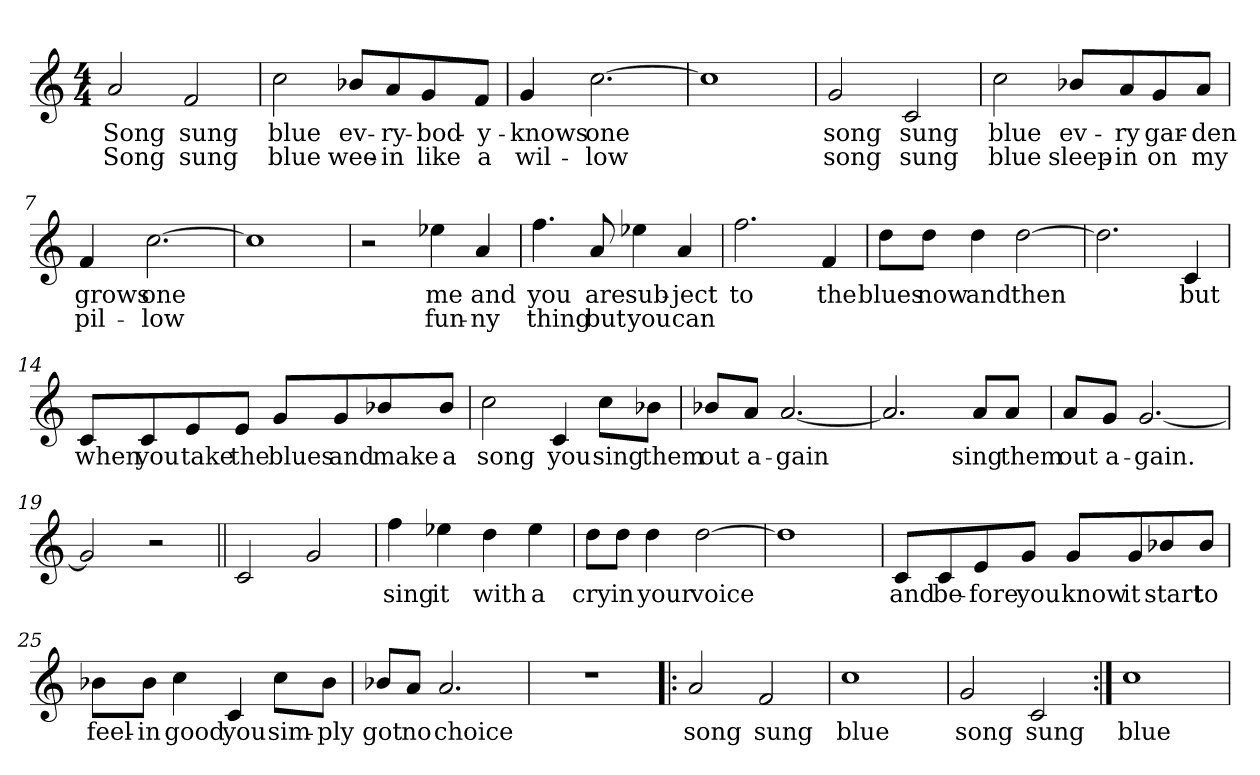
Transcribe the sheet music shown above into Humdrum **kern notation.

**kern	**text	**text
*part1	*part1	*part1
*staff1	*staff1	*staff1
*clefG2	*	*
*k[]	*	*
*C:	*	*
*M4/4	*	*
=1	=1	=1
2a/	Song	Song
2f/	sung	sung
=2	=2	=2
2cc\	blue	blue
8b-X/L	ev-	wee-
8a/	-ry-	-in
8g/	bod-	like
8f/J	-y-	a
=3	=3	=3
4g/	knows	wil-
[2.cc\	one	-low
=4	=4	=4
1cc]	.	.
=5	=5	=5
2g/	song	song
2c/	sung	sung
!!LO:LB:g=z
=6	=6	=6
2cc\	blue	blue
8b-X/L	ev-	sleep-
8a/	-ry	-in
8g/	gar-	on
8a/J	-den	my
=7	=7	=7
4f/	grows	pil-
[2.cc\	one	-low
=8	=8	=8
1cc]	.	.
=9	=9	=9
2r	.	.
4ee-X\	me	fun-
4a/	and	-ny
=10	=10	=10
4.ff\	you	thing
8a/	are	but
4ee-X\	sub-	you
4a/	-ject	can
=11	=11	=11
2.ff\	to	.
4f/	the	.
!!LO:LB:g=z
=12	=12	=12
8dd\L	blues	.
8dd\J	now	.
4dd\	and	.
[2dd\	then	.
=13	=13	=13
2.dd\]	.	.
4c/	but	.
=14	=14	=14
8c/L	when	.
8c/	you	.
8e/	take	.
8e/J	the	.
8g/L	blues	.
8g/	and	.
8b-X/	make	.
8b-/J	a	.
!!LO:LB:g=z
=15	=15	=15
2cc\	song	.
4c/	you	.
8cc\L	sing	.
8b-X\J	them	.
=16	=16	=16
8b-X/L	out	.
8a/J	a-	.
[2.a/	-gain	.
=17	=17	=17
2.a/]	.	.
8a/L	sing	.
8a/J	them	.
=18	=18	=18
8a/L	out	.
8g/J	a-	.
[2.g/	gain.	.
=19	=19	=19
2g/]	.	.
2r	.	.
=20||	=20||	=20||
2c/	.	.
2g/	.	.
!!LO:LB:g=z
=21	=21	=21
4ff\	sing	.
4ee-X\	it	.
4dd\	with	.
4ee-\	a	.
=22	=22	=22
8dd\L	cry	.
8dd\J	in	.
4dd\	your	.
[2dd\	voice	.
=23	=23	=23
1dd]	.	.
=24	=24	=24
8c/L	and	.
8c/	be-	.
8e/	-fore	.
8g/J	you	.
8g/L	know	.
8g/	it	.
8b-X/	start	.
8b-/J	to	.
!!LO:LB:g=z
=25	=25	=25
8b-X\L	feel-	.
8b-\J	-in	.
4cc\	good	.
4c/	you	.
8cc\L	sim-	.
8b-\J	-ply	.
=26	=26	=26
8b-X/L	got	.
8a/J	no	.
2.a/	choice	.
=27	=27	=27
1r	.	.
=28!|:	=28!|:	=28!|:
2a/	song	.
2f/	sung	.
=29	=29	=29
1cc	blue	.
=30	=30	=30
2g/	song	.
2c/	sung	.
=31:|!	=31:|!	=31:|!
1cc	blue	.
=	=	=
*-	*-	*-
